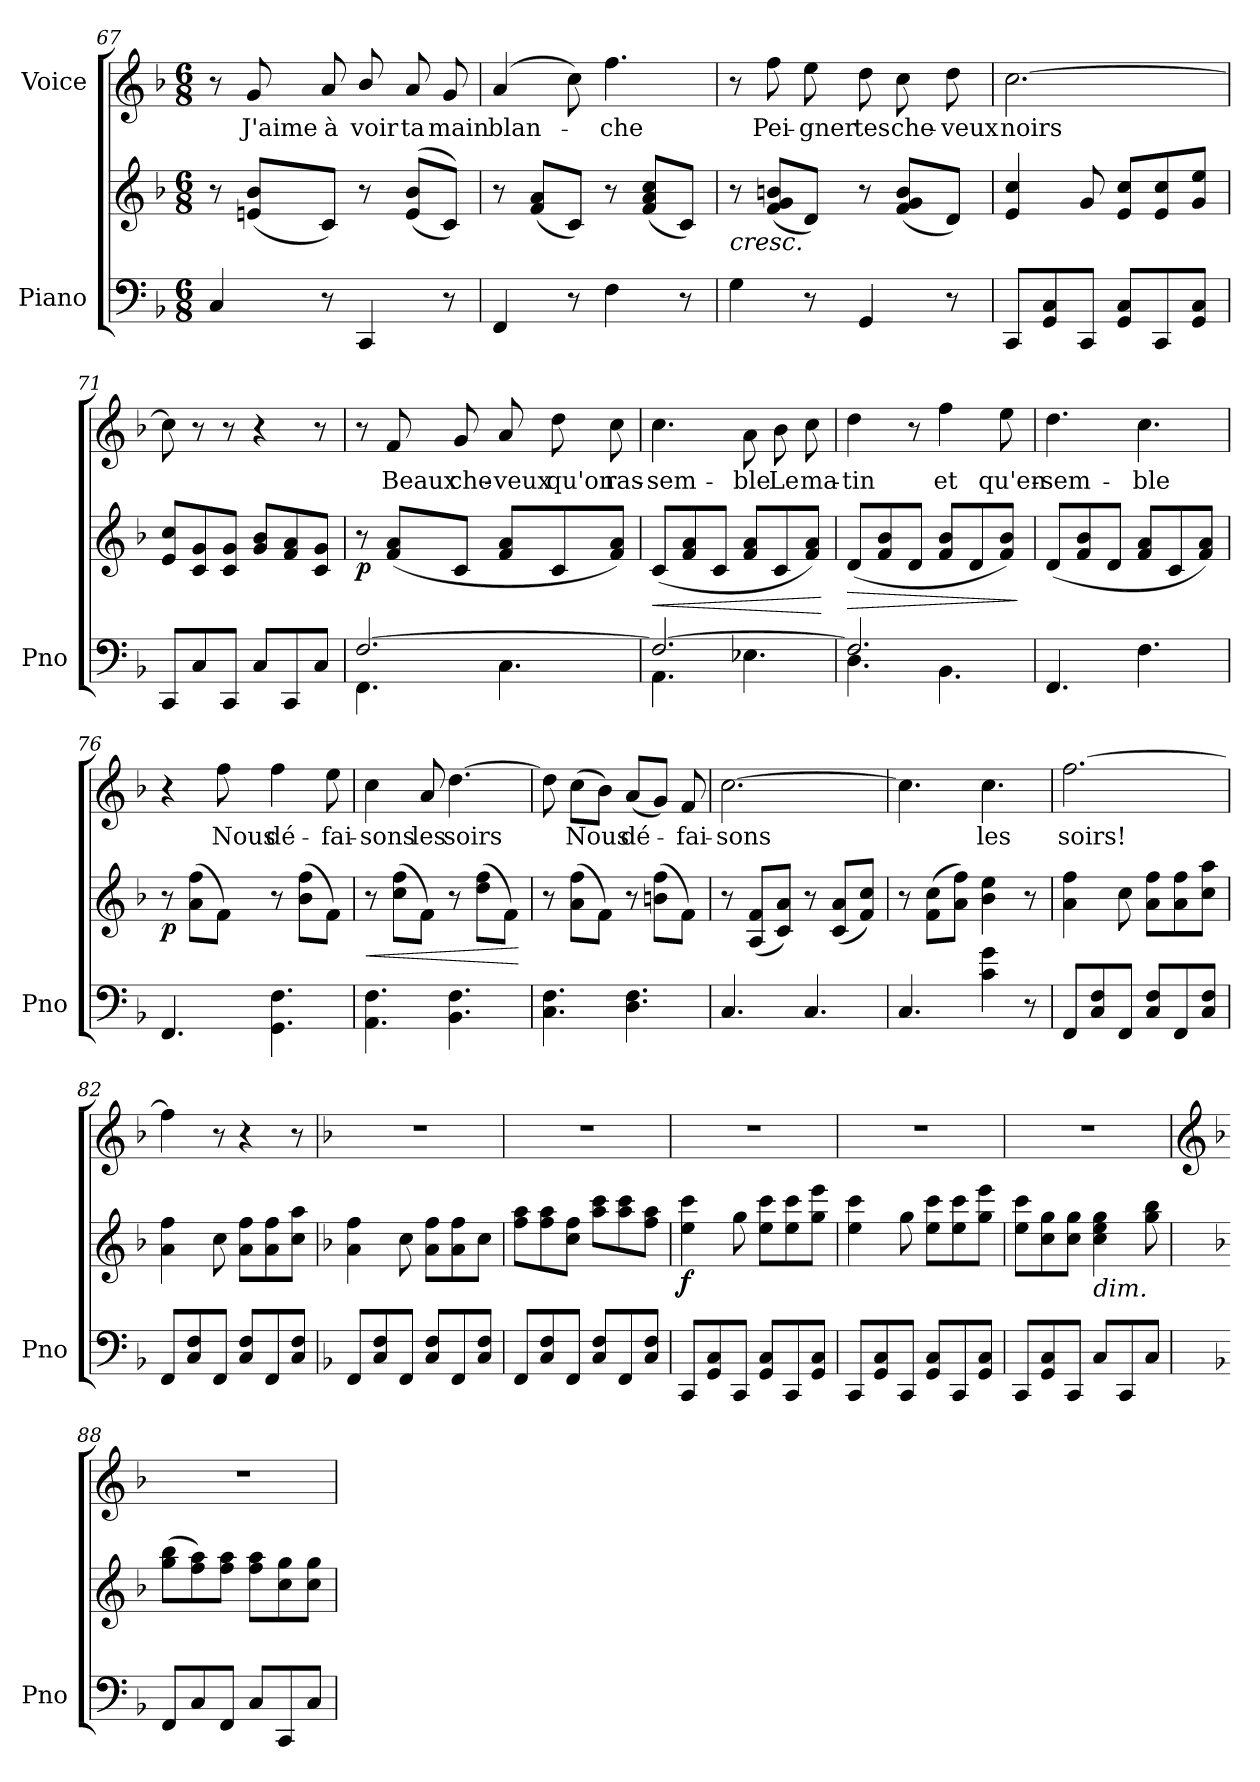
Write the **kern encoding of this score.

**kern	**kern	**dynam	**kern	**text
*part2	*part2	*part2	*part1	*part1
*staff3	*staff2	*staff2/3	*staff1	*staff1
*I"Piano	*	*	*I"Voice	*
*I'Pno	*	*	*	*
*clefF4	*clefG2	*	*clefG2	*
*k[b-]	*k[b-]	*	*k[b-]	*
*M6/8	*M6/8	*	*M6/8	*
=67	=67	=67	=67	=67
4C/	8r	.	8r	.
!	!	!	!	!LO:LY:b
.	(8en/ 8b-/L	.	8g/	J'aime
!	!	!	!	!LO:LY:b
8r	8c/J)	.	8a/	à
!	!	!	!	!LO:LY:b
4CC/	8r	.	8b-/	voir
!	!	!	!	!LO:LY:b
.	((8e/ 8b-/L	.	8a/	ta
!	!	!	!	!LO:LY:b
8r	8c/J))	.	8g/	main
=68	=68	=68	=68	=68
!	!	!	!	!LO:LY:b
4FF/	8r	.	(4a/	blan-
.	(8f/ 8a/L	.	.	.
8r	8c/J)	.	8cc\)	.
!	!	!	!	!LO:LY:b
4F\	8r	.	4.ff\	-che
.	(8f/ 8a/ 8cc/L	.	.	.
8r	8c/J)	.	.	.
!!LO:LB:g=z
=69	=69	=69	=69	=69
!	!LO:TX:b:i:t=cresc.	!	!	!
4G\	8r	.	8r	.
!	!	!	!	!LO:LY:b
.	(8f/ 8g/ 8bn/L	.	8ff\	Pei-
!	!	!	!	!LO:LY:b
8r	8d/J)	.	8ee\	-gner
!	!	!	!	!LO:LY:b
4GG/	8r	.	8dd\	tes
!	!	!	!	!LO:LY:b
.	(8f/ 8g/ 8b/L	.	8cc\	che-
!	!	!	!	!LO:LY:b
8r	8d/J)	.	8dd\	-veux
=70	=70	=70	=70	=70
!	!	!	!	!LO:LY:b
8CC/L	4e/ 4cc/	.	[2.cc\	noirs
8GG/ 8C/	.	.	.	.
8CC/J	8g/	.	.	.
8GG/ 8C/L	8e/ 8cc/L	.	.	.
8CC/	8e/ 8cc/	.	.	.
8GG/ 8C/J	8g/ 8ee/J	.	.	.
=71	=71	=71	=71	=71
8CC/L	8e/ 8cc/L	.	8cc\]	.
8C/	8c/ 8g/	.	8r	.
8CC/J	8c/ 8g/J	.	8r	.
8C/L	8g/ 8b-/L	.	4r	.
8CC/	8f/ 8a/	.	.	.
8C/J	8c/ 8g/J	.	8r	.
=72	=72	=72	=72	=72
*^	*	*	*	*
!	!	!	!LO:DY:b	!	!
[2.F/	4.FF\	8r	p	8r	.
!	!	!	!	!	!LO:LY:b
.	.	(8f/ 8a/L	.	8f/	Beaux
!	!	!	!	!	!LO:LY:b
.	.	8c/J	.	8g/	che-
!	!	!	!	!	!LO:LY:b
.	4.C\	8f/ 8a/L	.	8a/	-veux
!	!	!	!	!	!LO:LY:b
.	.	8c/	.	8dd\	qu'on
!	!	!	!	!	!LO:LY:b
.	.	8f/ 8a/J)	.	8cc\	ras-
!!LO:LB:g=z
=73	=73	=73	=73	=73	=73
!	!	!	!LO:HP:b	!	!LO:LY:b
2.F/_	4.AA\	(8c/L	<	4.cc\	-sem-
.	.	8f/ 8a/	.	.	.
.	.	8c/J	.	.	.
!	!	!	!	!	!LO:LY:b
.	4.E-X\	8f/ 8a/L	.	8a\	-ble
!	!	!	!	!	!LO:LY:b
.	.	8c/	.	8b-\	Le
!	!	!	!	!	!LO:LY:b
.	.	8f/ 8a/J)	.	8cc\	ma-
*v	*v	*	*	*	*
.	.	[	.	.
=74	=74	=74	=74	=74
*^	*	*	*	*
!	!	!	!LO:HP:b	!	!LO:LY:b
2.F/]	4.D\	(8d/L	>	4dd\	-tin
.	.	8f/ 8b-/	.	.	.
.	.	8d/J	.	8r	.
!	!	!	!	!	!LO:LY:b
.	4.BB-\	8f/ 8b-/L	.	4ff\	et
.	.	8d/	.	.	.
!	!	!	!	!	!LO:LY:b
.	.	8f/ 8b-/J)	.	8ee\	qu'en-
*v	*v	*	*	*	*
.	.	]	.	.
=75	=75	=75	=75	=75
!	!	!	!	!LO:LY:b
4.FF/	(8d/L	.	4.dd\	-sem-
.	8f/ 8b-/	.	.	.
.	8d/J	.	.	.
!	!	!	!	!LO:LY:b
4.F\	8f/ 8a/L	.	4.cc\	-ble
.	8c/	.	.	.
.	8f/ 8a/J)	.	.	.
=76	=76	=76	=76	=76
!	!	!LO:DY:b	!	!
4.FF/	8r	p	4r	.
.	(8a\ 8ff\L	.	.	.
!	!	!	!	!LO:LY:b
.	8f\J)	.	8ff\	Nous
!	!	!	!	!LO:LY:b
4.GG\ 4.F\	8r	.	4ff\	dé-
.	(8b-\ 8ff\L	.	.	.
!	!	!	!	!LO:LY:b
.	8f\J)	.	8ee\	-fai-
=77	=77	=77	=77	=77
!	!	!LO:HP:b	!	!LO:LY:b
4.AA\ 4.F\	8r	<	4cc\	-sons
.	(8cc\ 8ff\L	.	.	.
!	!	!	!	!LO:LY:b
.	8f\J)	.	8a/	les
!	!	!	!	!LO:LY:b
4.BB-\ 4.F\	8r	.	[4.dd\	soirs
.	(8dd\ 8ff\L	.	.	.
.	8f\J)	.	.	.
.	.	[	.	.
!!LO:LB:g=z
=78	=78	=78	=78	=78
4.C\ 4.F\	8r	.	8dd\]	.
!	!	!	!	!LO:LY:b
.	(8a\ 8ff\L	.	(8cc\L	Nous
.	8f\J)	.	8b-\J)	.
!	!	!	!	!LO:LY:b
4.D\ 4.F\	8r	.	(8a/L	dé-
.	(8bn\ 8ff\L	.	8g/J)	.
!	!	!	!	!LO:LY:b
.	8f\J)	.	8f/	-fai-
=79	=79	=79	=79	=79
!	!	!	!	!LO:LY:b
4.C/	8r	.	[2.cc\	-sons
.	(8A/ 8f/L	.	.	.
.	8c/ 8a/J)	.	.	.
4.C/	8r	.	.	.
.	(8c/ 8a/L	.	.	.
.	8f/ 8cc/J)	.	.	.
=80	=80	=80	=80	=80
4.C/	8r	.	4.cc\]	.
.	(8f\ 8cc\L	.	.	.
.	8a\ 8ff\J)	.	.	.
!	!	!	!	!LO:LY:b
4c\ 4g\	4b-\ 4ee\	.	4.cc\	les
8r	8r	.	.	.
=81	=81	=81	=81	=81
!	!	!	!	!LO:LY:b
8FF/L	4a\ 4ff\	.	[2.ff\	soirs!
8C/ 8F/	.	.	.	.
8FF/J	8cc\	.	.	.
8C/ 8F/L	8a\ 8ff\L	.	.	.
8FF/	8a\ 8ff\	.	.	.
8C/ 8F/J	8cc\ 8aa\J	.	.	.
=82	=82	=82	=82	=82
8FF/L	4a\ 4ff\	.	4ff\]	.
8C/ 8F/	.	.	.	.
8FF/J	8cc\	.	8r	.
8C/ 8F/L	8a\ 8ff\L	.	4r	.
8FF/	8a\ 8ff\	.	.	.
8C/ 8F/J	8cc\ 8aa\J	.	8r	.
!!LO:PB:g=z
=83	=83	=83	=83	=83
*k[b-]	*k[b-]	*	*k[b-]	*
8FF/L	4a\ 4ff\	.	2.r	.
8C/ 8F/	.	.	.	.
8FF/J	8cc\	.	.	.
8C/ 8F/L	8a\ 8ff\L	.	.	.
8FF/	8a\ 8ff\	.	.	.
8C/ 8F/J	8cc\J	.	.	.
=84	=84	=84	=84	=84
8FF/L	8ff\ 8aa\L	.	2.r	.
8C/ 8F/	8ff\ 8aa\	.	.	.
8FF/J	8cc\ 8ff\J	.	.	.
8C/ 8F/L	8aa\ 8ccc\L	.	.	.
8FF/	8aa\ 8ccc\	.	.	.
8C/ 8F/J	8ff\ 8aa\J	.	.	.
=85	=85	=85	=85	=85
!	!	!LO:DY:b	!	!
8CC/L	4ee\ 4ccc\	f	2.r	.
8GG/ 8C/	.	.	.	.
8CC/J	8gg\	.	.	.
8GG/ 8C/L	8ee\ 8ccc\L	.	.	.
8CC/	8ee\ 8ccc\	.	.	.
8GG/ 8C/J	8gg\ 8eee\J	.	.	.
=86	=86	=86	=86	=86
8CC/L	4ee\ 4ccc\	.	2.r	.
8GG/ 8C/	.	.	.	.
8CC/J	8gg\	.	.	.
8GG/ 8C/L	8ee\ 8ccc\L	.	.	.
8CC/	8ee\ 8ccc\	.	.	.
8GG/ 8C/J	8gg\ 8eee\J	.	.	.
=87	=87	=87	=87	=87
8CC/L	8ee\ 8ccc\L	.	2.r	.
8GG/ 8C/	8cc\ 8gg\	.	.	.
8CC/J	8cc\ 8gg\J	.	.	.
!	!LO:TX:b:i:t=dim.	!	!	!
8C/L	4cc\ 4ee\ 4gg\	.	.	.
8CC/	.	.	.	.
8C/J	8gg\ 8bb-\	.	.	.
!!LO:LB:g=z
=88	=88	=88	=88	=88
*	*	*	*clefG2	*
*	*	*	*k[b-]	*
8FF/L	(8gg\ 8bb-\L	.	2.r	.
8C/	8ff\ 8aa\)	.	.	.
8FF/J	8ff\ 8aa\J	.	.	.
8C/L	8ff\ 8aa\L	.	.	.
8CC/	8cc\ 8gg\	.	.	.
8C/J	8cc\ 8gg\J	.	.	.
=	=	=	=	=
*-	*-	*-	*-	*-
